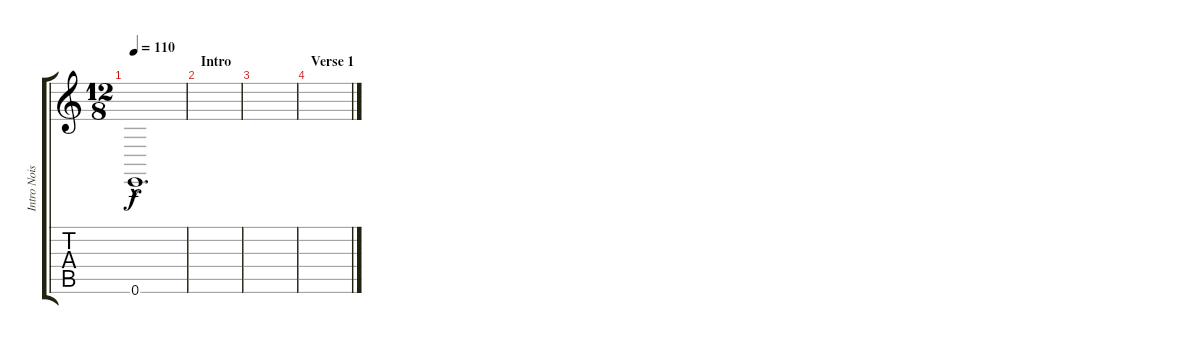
\track ("Intro Noise" "Intro Nois") {instrument applause}
\staff {score tabs}
\tuning (E4 B3 G3 D3 A2 E2) {hide}
\ts (12 8)
\tempo 110
\clef g2
\ks c
0.6{hac}.1{d dy f instrument applause} |
\section ("" "Intro")
|
|
\section ("" "Verse 1")
